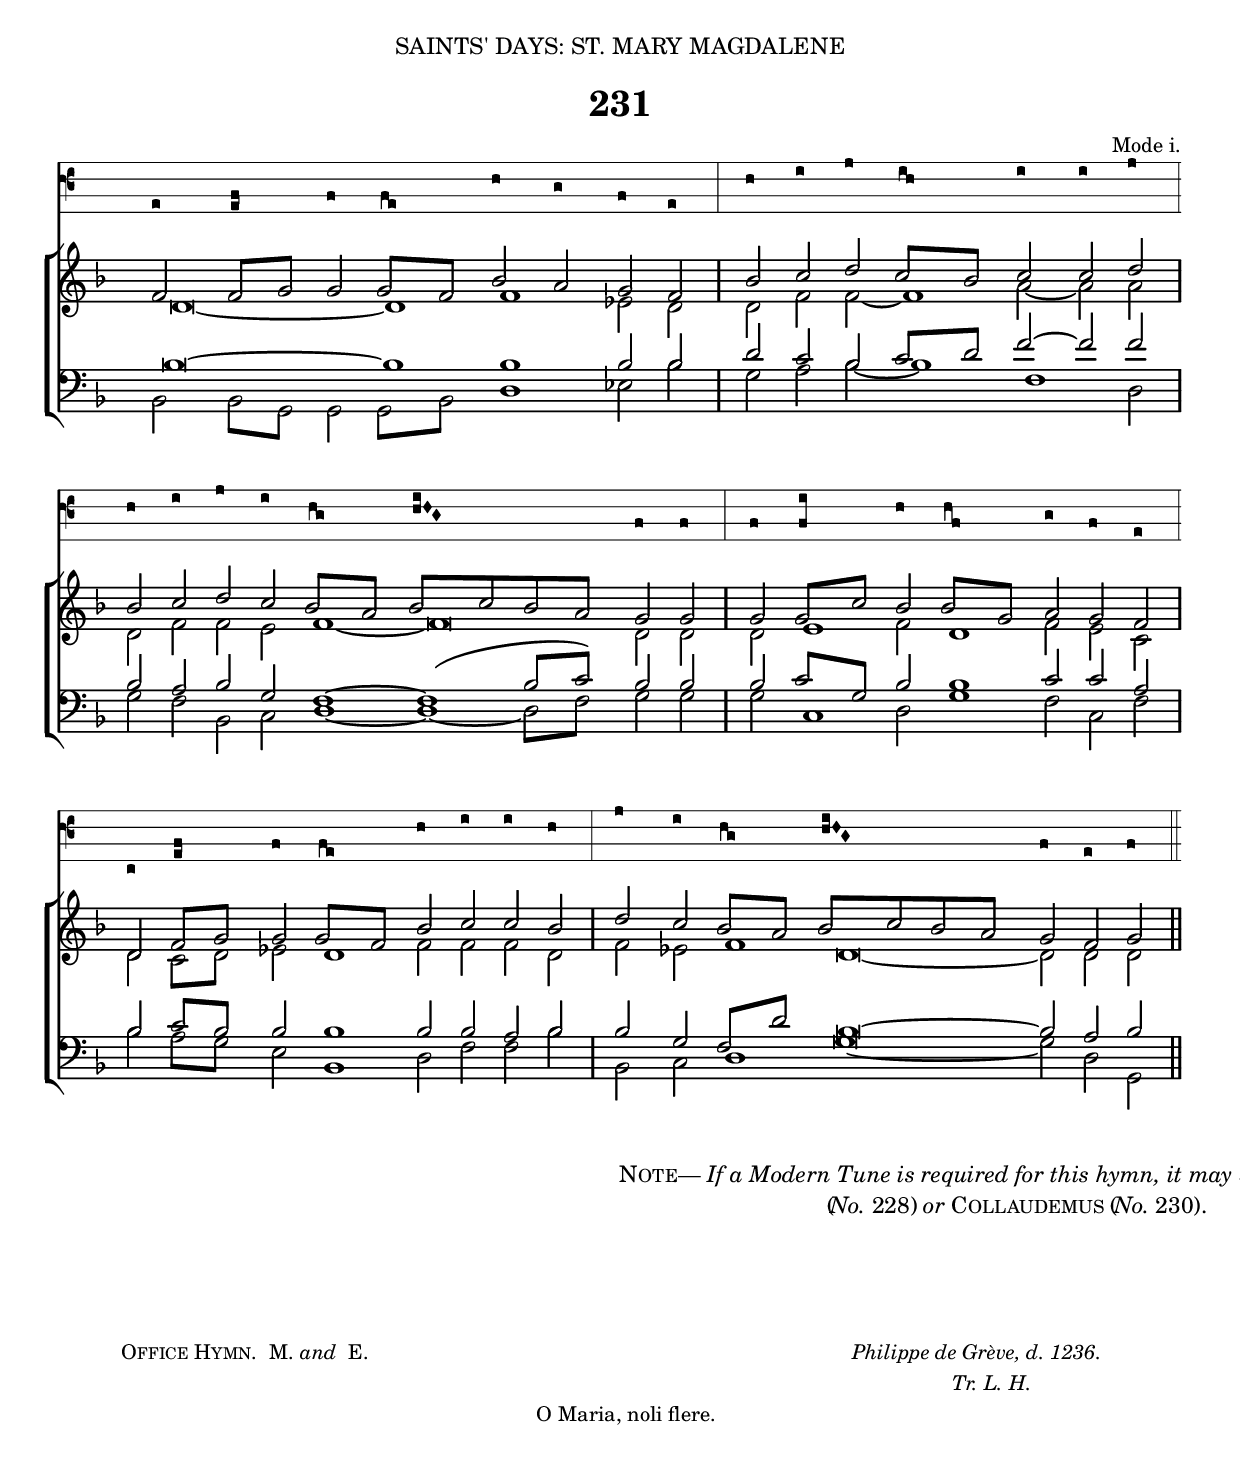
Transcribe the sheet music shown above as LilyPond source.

%%% 362.png
%%% Hymn 231
%%% Version 1


\version "2.10"

\include "gregorian-init.ly"

\header {
  dedication = \markup { \center-align { "SAINTS' DAYS: ST. MARY MAGDALENE" \hspace #0.1 }}

  title = "231"
  
  arranger = \markup { \small { "Mode i." }}
  
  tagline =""
}

%%%%%%%%%%%%%%%% Macros

%% macro settings for stemless long note which is 2x duration of regular white note    
ln = {\once \override NoteHead #'duration-log = #0 
           \once \override Stem #'stencil = ##f
           \once \override NoteColumn #'force-hshift = #0.4 }

%% a second set of macro settings for stemless long notes ( 2x duration of regular white note )
%% this one uses X-offset instead of force-hshift.
%% All long notes are offset slightly to the right with respect to any beamed notes which 
%% they are aligned with.  Normally, this is done with force-hshift.  
%% However, when 2 long notes occur one atop the other (i.e. in S + A pats or in T + B parts), then applying force-hshift
%% to both does not work.  Hence one note needs to be moved with the regular force-hshift in the \ln macro above,
%% while the other is moved with X-offset with the macro \lnb
%% In general force-hshift is preferred whenever possible as slurs are adjusted automatically, while X-offset especially
%% when used with a bottom slur often results in a slur starting too far to the left and which then needs manual adjustment. 

lnb = {\once \override NoteHead #'duration-log = #0 
           \once \override Stem #'stencil = ##f
           \once \override NoteHead #'X-offset = #0.8 }

%%% macro settings for stemless long note which is 2x duration of regular white note    
%%% this one sets a larger offset to avoid collision

lnc = {\once \override NoteHead #'duration-log = #0 
           \once \override Stem #'stencil = ##f
           \once \override NoteColumn #'force-hshift = #1.6 }	   

%% settings to generate the double longnotes (breves)

brevenote = { \once \override NoteHead #'duration-log = #-1  
                \once \override NoteColumn #'force-hshift = #0.8 }

%%% same as \brevenote but modified for the same reason as \lnb is modified for \ln		
		
brevenoteb = { \once \override NoteHead #'duration-log = #-1  
                \once \override NoteHead #'X-offset = #1.6 }	
		
%%%%%%%%%%%%% End of Macro Definitions		
		
%%% plainsong voice

plainsong = \context VaticanaVoice  {  \relative c { 
	\clef "vaticana-fa2"
	\set fontSize = #3
        \key c \major 

c8 \[ c \pes d \] d \[ d \flexa c \] f e d c \bar "|" f g a \[ g \flexa f \] g g  a \bar "|" \break

f g a g \[ f \flexa e \] \[ f \pes g \inclinatum f \inclinatum e \] d d \bar "|" d \[ d \pes g \] f \[ f \flexa d \] e d c \bar "|" \break

a \[ c \pes d \] d \[ d \flexa c \] f g g f \bar "|" a g  \[ f \flexa e \] \[ f \pes g \inclinatum f \inclinatum e \] d c d \bar "||"

}}
  
  
%%% SATB voices

global = {
  \key f \major 
  \set Staff.midiInstrument = "church organ"
}


soprano = \relative c' {
	\autoBeamOff
  f8 f[g] g g[f] bes a g f \bar "|" bes c d c[ bes] c c d \bar "|" \break
  bes c d c bes[ a] bes[ c bes a] g g \bar "|" g g[ c] bes bes[ g] a g f \bar "|" \break
  d f[ g] g g[ f] bes c c bes \bar "|" d c bes[ a] bes[ c bes a] g f g \bar "||"
}


alto = \relative c' {
	\autoBeamOff
  #(set-accidental-style 'forget)	
  \brevenote d\breve *1/4 ~ \ln d4 \ln f4 ees8 d \bar "|" d f f ~ \ln f4 a8 ~ a8 a8 \bar "|"
  d,8 f f e \ln f4 ~ \brevenote f\breve *1/4 d8 d \bar "|" d \ln e4 f8 \ln d4 f8 e c \bar "|"
  d c[ d] ees \ln d4 f8 f f d \bar "|" f ees \ln f4 \brevenote d\breve *1/4 ~ d8 d d \bar "||"
}


tenor = \relative c { \clef bass
	\autoBeamOff
  \brevenote bes'\breve *1/4 ~ \ln bes4   \ln bes4 bes8 bes \bar "|" d c bes ~ c[ d] f ~ f  f \bar "|"
  bes, a bes g \ln f4 ~ \ln f4 ( bes8 [ c8]) bes bes \bar "|" bes c[ g] bes \ln bes4 c8 c a \bar "|"	
  bes c[ bes] bes \ln bes4 bes8 bes a bes \bar "|" bes g f[ d'] \brevenote bes\breve *1/4 ~ bes8 a bes \bar "||"
}

bass = \relative c { \clef bass
	\autoBeamOff
  bes8 bes[ g] g g[ bes] \lnb d4 ees8 bes' \bar "|" g a bes ~ \ln bes4 \ln f4 d8 \bar "|"
  g8 f bes, c \lnb d4 ~ \lnb d4 ~ d8[ f] g g \bar "|" g \ln c,4 d8 \lnb g4 f8 c f \bar "|"
  bes a[ g]  ees \lnb bes4 d8 f f bes \bar "|" bes, c \ln d4 \brevenoteb g\breve *1/4 ~ g8 d8 g, \bar "||"
}


#(ly:set-option 'point-and-click #f)

\book {

\paper {
 #(set-paper-size "a4")
%% annotate-spacing = ##t
 print-page-number = ##f
 ragged-last-bottom = ##t
 ragged-bottom = ##t
}

\score {	
  <<
  \new VaticanaStaff {\plainsong }
  \new ChoirStaff <<
   \new Staff = "upper" <<
      \context Voice = sopranos {\voiceOne \global \soprano }
      \context Voice = altos {\voiceTwo \global \alto }
                      >> 
   \new Staff = "lower" <<
      \context Voice = tenors {\voiceOne \global \tenor }
      \context Voice = bass {\voiceTwo \global \bass }
	             >> 
		 >>  
  >>

\layout {
	
  ragged-right = ##f
  ragged-last = ##f
  \context { \Score timing = ##f }
  \context { \Score \override TimeSignature #'transparent = ##t }
  \context { \Score \remove "Mark_engraver" }
  \context { \Staff \consists "Mark_engraver" }
  
  % *** Needed to produce beamed minims - which are quavers in disguise
  \context { \Staff \override NoteHead #'duration-log = #1 }
  \context { \Staff \override Stem #'flag-style = #'no-flag }
  
  \context { \VaticanaStaff
           % *** Increases distance between lines of staff  
           \override StaffSymbol #'staff-space = #1.6            
           % *** Changes staff to black instead of default red
           \revert StaffSymbol #'color
           % *** Makes clef bigger       
           \override Clef #'font-size = #3
           % *** Would make ledger lines black, if there were any
           \revert LedgerLineSpanner #'color
           % *** Makes terminal barline visible 
           \override BarLine #'transparent = ##f 
  	   % *** Remove custos
	   \remove Custos_engraver
	   % needed for certain tweaks
	   \consists "Mark_engraver"
           }
     }
} %%% score bracket 

%%% A separate score block to generate the midi minus the plainsong voice
%%% Since minims are quavers in disguise, tempo has to be set accordingly, tempo set to 2=80

\score {	
  \new ChoirStaff <<
   \new Staff = "upper" <<
      \context Voice = sopranos {\voiceOne \global \soprano }
      \context Voice = altos {\voiceTwo \global \alto }
                      >> 
   \new Staff = "lower" <<
      \context Voice = tenors {\voiceOne \global \tenor }
      \context Voice = bass {\voiceTwo \global \bass }
	             >> 
		 >>  

\midi { 
  \context { \Score tempoWholesPerMinute = #(ly:make-moment 80 8) }
       } 
}


%%% Hymn Note markup

\markup { \hspace #54 \center-align { \line { \smallCaps "Note" \hspace #-1.2 ".—" \italic "If a Modern Tune is required for this hymn, it may be sung to" \smallCaps "Oriel" }
                          \line { "(" \hspace #-1 \italic "No." "228)" \italic "or" \smallCaps "Collaudemus" "(" \hspace #-1 \italic "No." "230)." }}}


%%fake score block to occupy space and force a pagebreak.  Can't think of a better way of doing this.
\score{
	{s4 }
\header { breakbefore = ##f piece = ##f opus = ##f tagline = ##f }
\layout{	
	\context { \Staff
		\remove Time_signature_engraver
		\remove Key_engraver
		\remove Clef_engraver
		\remove Staff_symbol_engraver
}}}


			  
%%% Lyric titles and attributions

\markup { \hspace #6 \small {  \column { \line {\smallCaps  "Office Hymn."   " M." \italic "and" " E." \hspace #46 \italic "Philippe de Grève, d. 1236." }   
        \line { \hspace #80 \italic "Tr. L. H." }
	\line { \hspace #40 "O Maria, noli flere." }
}}}


%%% Main lyric block
%%% To fit on one page, lyrics are in 3 columns: column 1 (verses ), column 2 (a dividing line), column 3 (verses); 

\markup { \hspace #6  %%add space as necc. to center the entire block of lyrics
          \column { %%% super column for entire block of lyrics
	    \line { %% a master line of 3 columns, two for lyrics and one column of a separator line
		\column { %% column 1
	                 \column { %%verse 1 is a column of 2 lines  
	                  \line { \hspace #2.2 \column { \lower #2.4 \fontsize #8 "M" }   %%Drop Cap goes here
				  \hspace #-1.0   %% adjust this if other letters are too far from Drop Cap
				  \column  { \raise #0.0 "ARY, weep not, weep no longer,"
			                                 "    Now thy heart hath gained its goal;" } }     
	                  \line {  \hspace #2.0  %%adjust hspace until this line left edge is flush with Drop Cap
				   \lower  #1.56  %%adjust this until the line spacing looks right
				   \column {   
					   "Here, in truth, the Gardener standeth,"
					   "    But the Gardener of thy soul,"
					   "Who within thy spirit's garden"
					   "    By his love hath made thee whole."
					   "             " %%% adds vertical spacing between verse
			  		}} 
			         } %%% finish verse 1
			\line {"2  "
			   \column {	     
				   "Now from grief and lamentation"
				   "    Lift thy drooping heart with cheer;"
				   "While for love of him thou mournest,"
				   "    Lo, thy Lord regained is here!"
				   "Fainting for him, thou hast found him;"
				   "    All unknown, behold him near!"
				   "             " %%% adds vertical spacing between verse
			}}
			\line {"3*" \hspace #-0.4
			   \column {	     
				   "Whence thy sorrow, whence thy weeping,"
				   "    Since with thee true bliss abides?"
				   "In thy heart, though undiscovered,"
				   "    Balm of consolation hides:"
				   "Holding all, thou canst no longer"
				   "    Lack the cure that Health provides."
				   "             " %%% adds vertical spacing between verse
			}}
		}  %% finish Page column 1
		
	\hspace #2 %%adds horizontal space columns 1 and 2   
			   
	\column { \filled-box #'(0.0 . 0.1) #'( -54 . 1) #0 }   %%% Column 2. This is the line dviding the columns 1 and 3. 
			   	   
	\hspace #2 %%adds horizontal space between columns 2 and 3	
	
	\column { %%start page column 3		
			\line {"4  "
			   \column {	     
				   "Nay, no wonder if she knows not"
				   "    Till the Sower's seed be sown,"
				   "Till from him, the Word eternal,"
				   "    Light within her heart is thrown."
				   "Lo, he calls her; lo, ‘Rabboni,’"
				   "    She in turn her Lord doth own."
				   "             " %%% adds vertical spacing between verse
			}}
			\line {"5  "
			   \column {	     
				   "Faith that washed the feet of Jesus,"
				   "    Fed with dew the Fount of Grace,"
				   "Win for us a like compassion,"
				   "    That, with all the ransomed race,"
				   "At the glory of his rising"
				   "    We may see him face to face!"
				   "             " %%% adds vertical spacing between verse
			}}
			\line {"6. "
			   \column {	     
				   "Glory be to God and honour,"
				   "    Who, preferring sacrifice,"
				   "Far above the rich man's bounty,"
				   "    Sweetness found in Mary's sighs,"
				   "Who for all, his love foretasting,"
				   "    Spreads the banquet of the skies."
				   "             " %%% adds vertical spacing between verse
			}}
	    } %%% end column 3
     } %%% end master-line
   } %%% super column bracket
} %%% lyrics markup bracket


%%% Amen score block

\score {  	
  <<
    <<
  \new VaticanaStaff <<
  \context VaticanaVoice = "plainsongamen"  {  \relative c { 	  
	\set Score.timing = ##f
	\override Staff.Clef #'#'font-size = #3
	\clef "vaticana-fa2"
	\set fontSize = #3
	\override Staff.StaffSymbol #'staff-space = #1.6
	 
        \[ d8 e8 d8 \] d4
  }} 
                    >> 
 \new Lyrics = "lyrics" { s1 }
 \new ChoirStaff
   <<
   \context Staff = upper \with {  fontSize = #-3  \override StaffSymbol #'staff-space = #(magstep -2) } 
                              << 
	\context Voice = "sopranos" { \relative c' { 
	                                              \clef treble \global
	                                              \voiceOne g'8[ a g] \ln g4 \bar "||" }}
	\context Voice = "altos"    { \relative c' { 
	                                              \global
	                                              \voiceTwo  d8[ f d] \ln d4 \bar "||" }}
	                      >>
	\context Staff = lower \with { fontSize = #-3  \override StaffSymbol #'staff-space = #(magstep -2) } 
	                      <<
	\context Voice = "tenors" { \relative c { 
		                                  \clef bass  \global
	                                          \voiceThree  bes'8[ c bes] \ln bes4  \bar "||" }}
	\context Voice = "basses" { \relative c { 
	                                          \clef bass  \global
						  \voiceFour g'8[ f g] \ln g,4  \bar "||" }}
			        >> 
   >>
  \context Lyrics = "lyrics" \lyricsto "sopranos" { \override LyricText #'font-size = #-1  A -- _ _ men. }
  >>
>>

\header { breakbefore = ##f piece = " " opus = " " }

\layout {
     indent = 13\cm
     raggedright = ##t
     packed = ##f
     \context { \Score \override TimeSignature #'transparent = ##t }
     \context { \Score \override SeparationItem #'padding = #2 }
     \context { \Staff \override VerticalAxisGroup #'minimum-Y-extent = #'( -5 . 4) }
     \context { \Score \remove "Bar_number_engraver"
		timing = ##f 
              }
     \context { \Staff \override NoteHead #'duration-log = #1 }
     \context { \Staff \override Stem #'flag-style = #'no-flag }
     \context { \VaticanaStaff %%customize vaticana staff context 
	          \revert StaffSymbol #'color
		  \revert LedgerLineSpanner #'color
		  \override BarLine #'transparent = ##f 
		  \remove Custos_engraver
 	} 
} 

}

%%% Separate score block for Amen midi minus plainsong voice
%%% Since the minims are quavers in disguise, the tempo has to be adjusted accordingly. A tempo of 2=80 is set.

\score {  	
 \new ChoirStaff
   <<
   \context Staff = upper \with {  fontSize = #-3  \override StaffSymbol #'staff-space = #(magstep -2) } 
                              << 
	\context Voice = "sopranos" { \relative c' { 
	                                              \clef treble \global
	                                              \voiceOne g'8[ a g] \ln g4 \bar "||" }}
	\context Voice = "altos"    { \relative c' { 
	                                              \global
	                                              \voiceTwo  d8[ f d] \ln d4 \bar "||" }}
	                      >>
	\context Staff = lower \with { fontSize = #-3  \override StaffSymbol #'staff-space = #(magstep -2) } 
	                      <<
	\context Voice = "tenors" { \relative c { 
		                                  \clef bass  \global
	                                          \voiceThree  bes'8[ c bes] \ln bes4  \bar "||" }}
	\context Voice = "basses" { \relative c { 
	                                          \clef bass  \global
						  \voiceFour g'8[ f g] \ln g,4  \bar "||" }}
			        >>
   >>
   
\midi {  
   \context {
       \Score 
       tempoWholesPerMinute = #(ly:make-moment 80 8) }
      }

}
	

} %% book bracket
